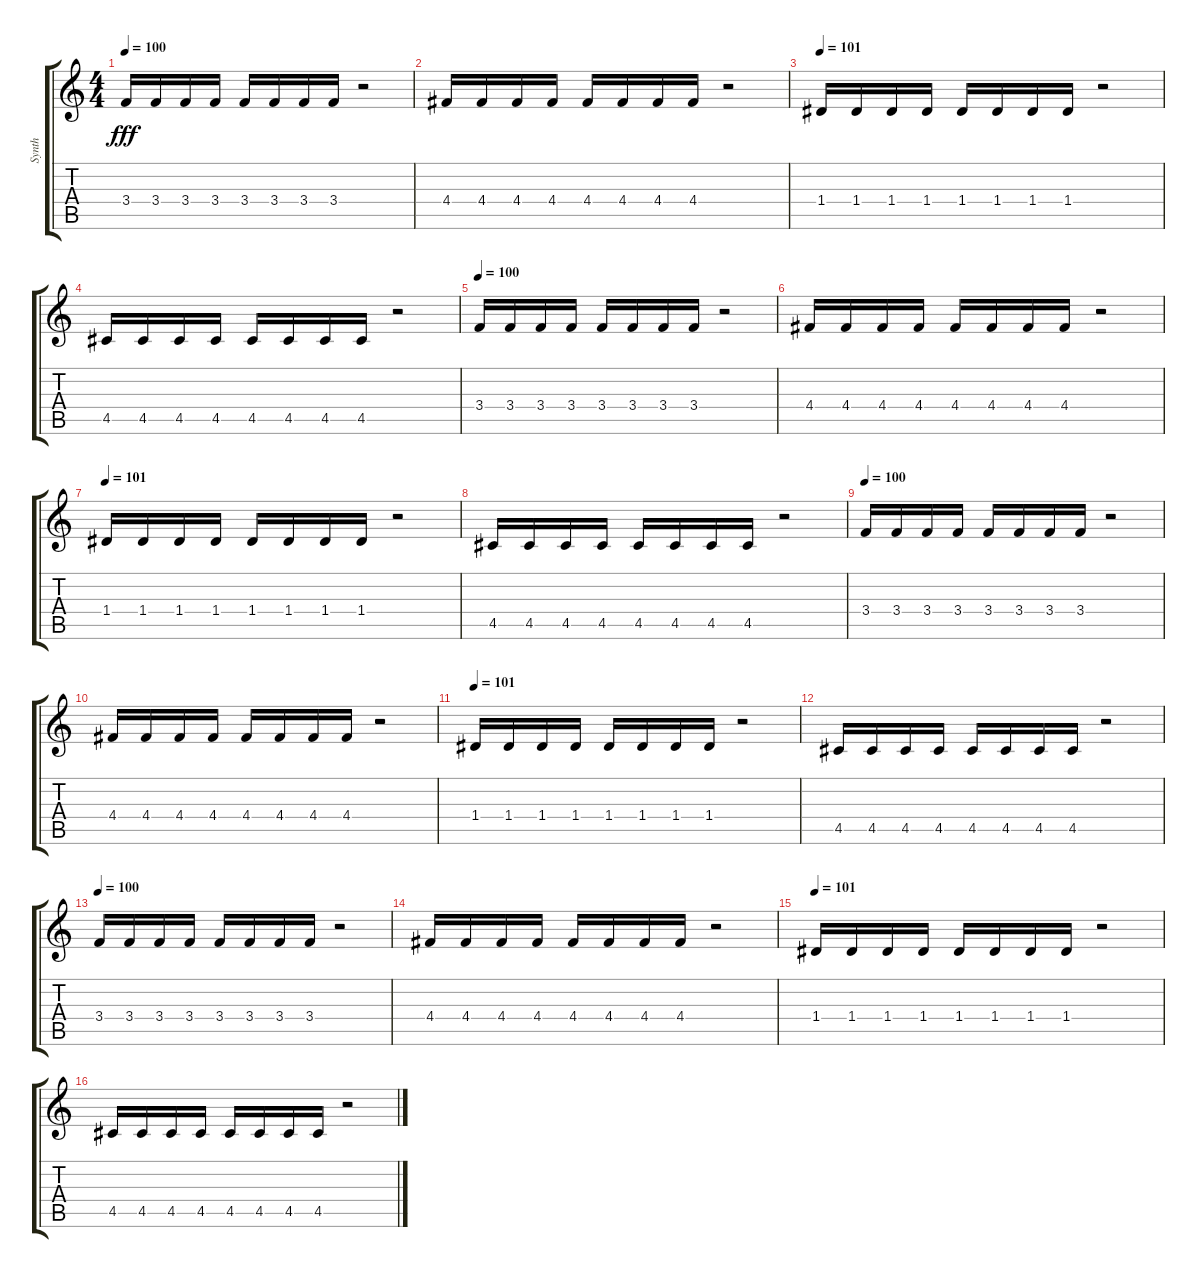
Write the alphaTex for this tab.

\track ("Synth" "Synth") {instrument synthbass2}
\staff {score tabs}
\tuning (E4 B3 G3 D3 A2 E2) {hide}
\ts (4 4)
\tempo 100
\clef g2
\ks c
3.4.16{dy fff volume 8} 3.4.16{volume 7} 3.4.16{volume 7} 3.4.16{volume 6} 3.4.16{volume 6} 3.4.16{volume 5} 3.4.16{volume 3} 3.4.16{volume 3} r.2 |
4.4.16{volume 7} 4.4.16{volume 6} 4.4.16{volume 6} 4.4.16{volume 6} 4.4.16{volume 5} 4.4.16{volume 5} 4.4.16{volume 4} 4.4.16{volume 3} r.2 |
\tempo 101
1.4.16{volume 7} 1.4.16{volume 6} 1.4.16{volume 6} 1.4.16{volume 6} 1.4.16{volume 6} 1.4.16{volume 5} 1.4.16{volume 4} 1.4.16{volume 3} r.2 |
4.5.16{volume 7} 4.5.16{volume 7} 4.5.16{volume 6} 4.5.16{volume 6} 4.5.16{volume 5} 4.5.16{volume 5} 4.5.16{volume 5} 4.5.16{volume 3} r.2 |
\tempo 100
3.4.16{volume 8} 3.4.16{volume 7} 3.4.16{volume 7} 3.4.16{volume 6} 3.4.16{volume 6} 3.4.16{volume 5} 3.4.16{volume 3} 3.4.16{volume 3} r.2 |
4.4.16{volume 7} 4.4.16{volume 6} 4.4.16{volume 6} 4.4.16{volume 6} 4.4.16{volume 5} 4.4.16{volume 5} 4.4.16{volume 4} 4.4.16{volume 3} r.2 |
\tempo 101
1.4.16{volume 7} 1.4.16{volume 6} 1.4.16{volume 6} 1.4.16{volume 6} 1.4.16{volume 6} 1.4.16{volume 5} 1.4.16{volume 4} 1.4.16{volume 3} r.2 |
4.5.16{volume 7} 4.5.16{volume 7} 4.5.16{volume 6} 4.5.16{volume 6} 4.5.16{volume 5} 4.5.16{volume 5} 4.5.16{volume 5} 4.5.16{volume 3} r.2 |
\tempo 100
3.4.16{volume 10} 3.4.16{volume 10} 3.4.16{volume 8} 3.4.16{volume 8} 3.4.16{volume 6} 3.4.16{volume 5} 3.4.16{volume 3} 3.4.16{volume 3} r.2 |
4.4.16{volume 10} 4.4.16{volume 9} 4.4.16{volume 8} 4.4.16{volume 8} 4.4.16{volume 7} 4.4.16{volume 6} 4.4.16{volume 5} 4.4.16{volume 3} r.2 |
\tempo 101
1.4.16{volume 9} 1.4.16{volume 8} 1.4.16{volume 8} 1.4.16{volume 8} 1.4.16{volume 6} 1.4.16{volume 5} 1.4.16{volume 4} 1.4.16{volume 3} r.2 |
4.5.16{volume 9} 4.5.16{volume 9} 4.5.16{volume 8} 4.5.16{volume 6} 4.5.16{volume 6} 4.5.16{volume 4} 4.5.16{volume 4} 4.5.16{volume 3} r.2 |
\tempo 100
3.4.16{volume 10} 3.4.16{volume 10} 3.4.16{volume 8} 3.4.16{volume 8} 3.4.16{volume 6} 3.4.16{volume 5} 3.4.16{volume 3} 3.4.16{volume 3} r.2 |
4.4.16{volume 10} 4.4.16{volume 9} 4.4.16{volume 8} 4.4.16{volume 8} 4.4.16{volume 7} 4.4.16{volume 6} 4.4.16{volume 5} 4.4.16{volume 3} r.2 |
\tempo 101
1.4.16{volume 9} 1.4.16{volume 8} 1.4.16{volume 8} 1.4.16{volume 8} 1.4.16{volume 6} 1.4.16{volume 5} 1.4.16{volume 4} 1.4.16{volume 3} r.2 |
4.5.16{volume 9} 4.5.16{volume 9} 4.5.16{volume 8} 4.5.16{volume 6} 4.5.16{volume 6} 4.5.16{volume 4} 4.5.16{volume 4} 4.5.16{volume 3} r.2
